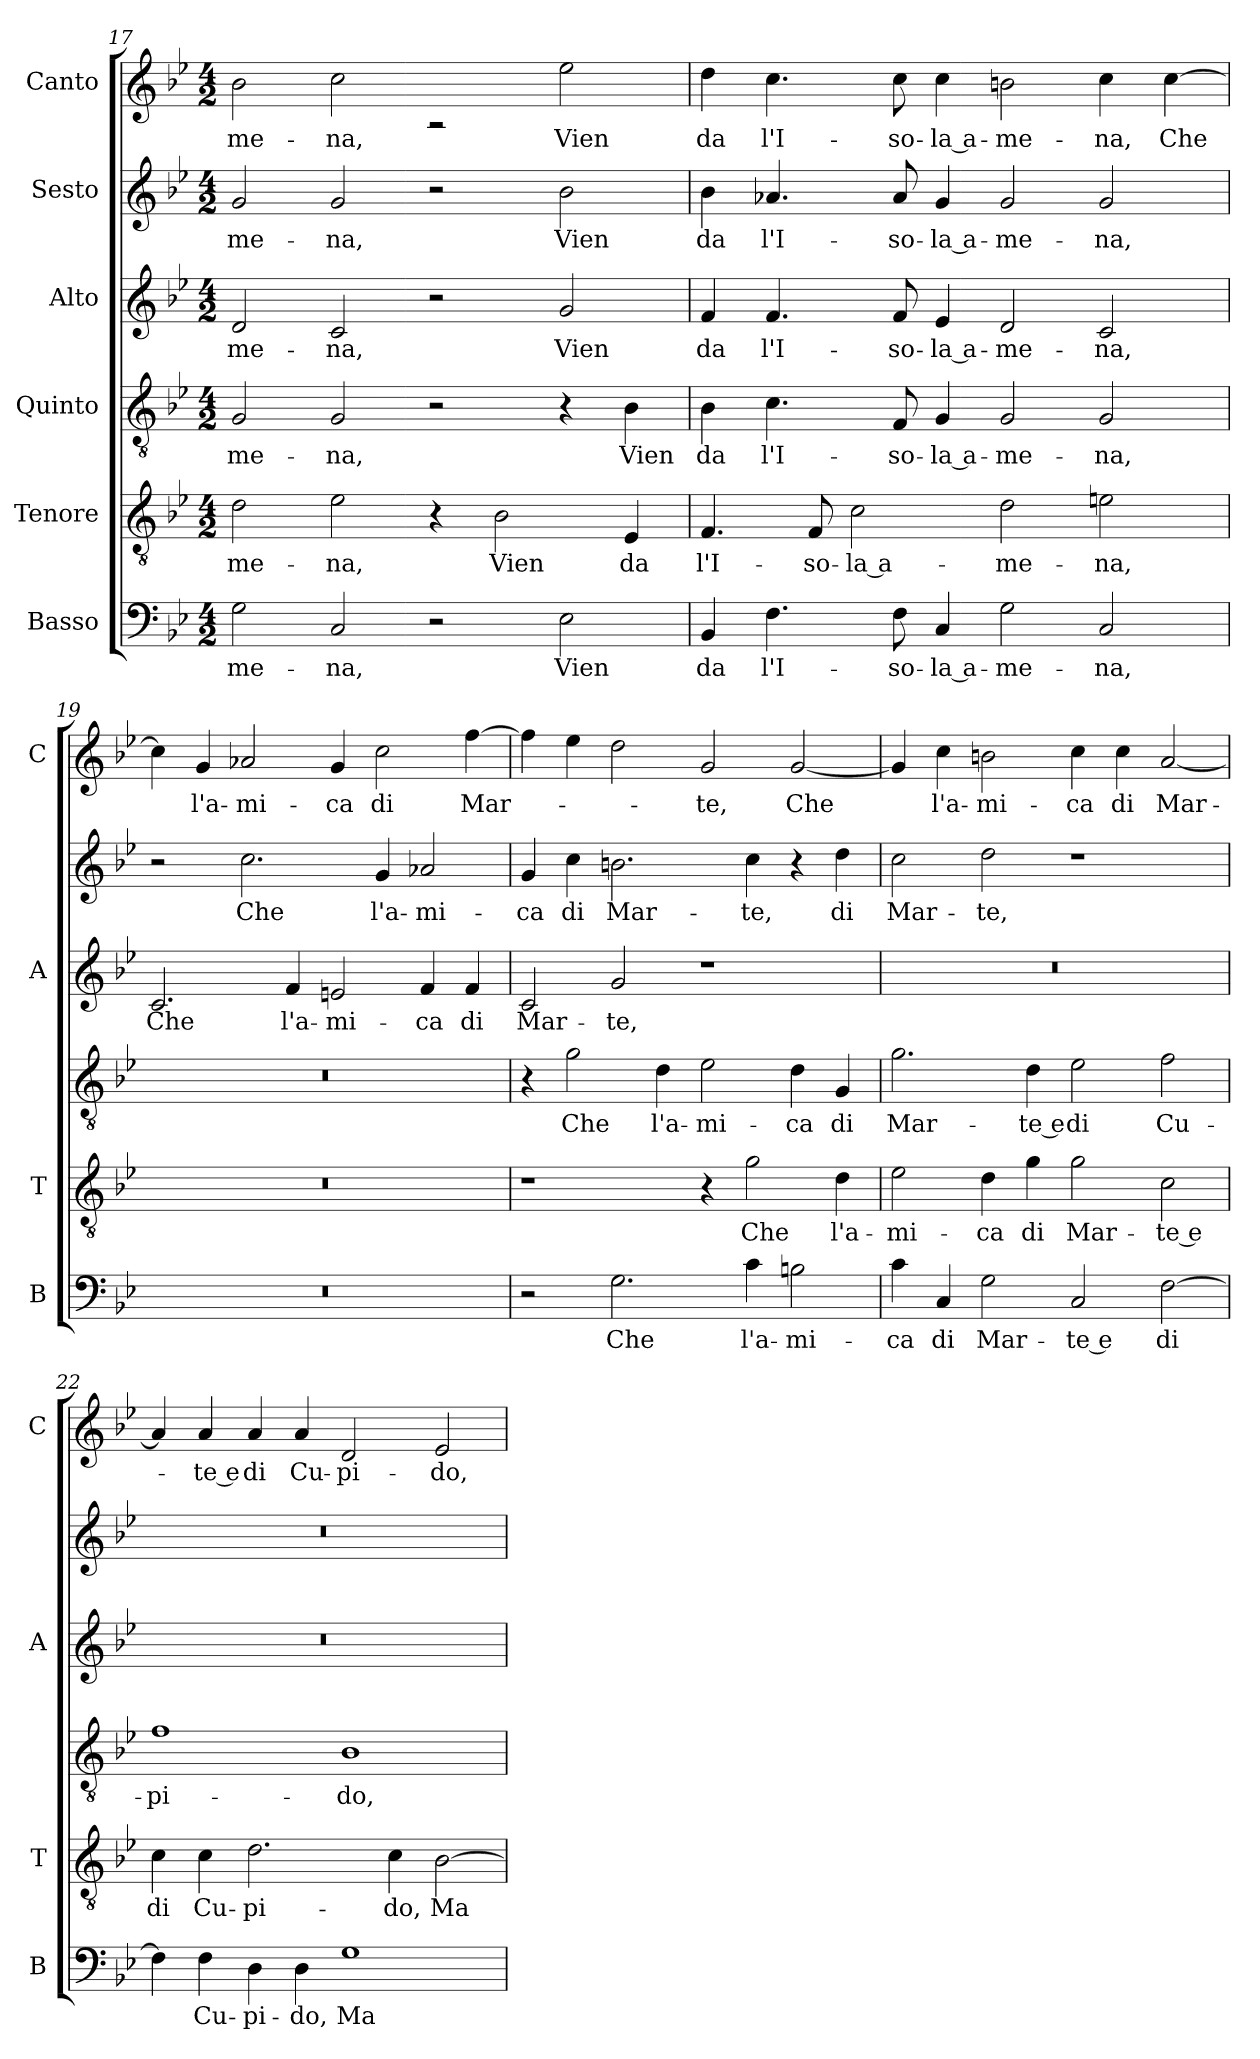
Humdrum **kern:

**kern	**text	**kern	**text	**kern	**text	**kern	**text	**kern	**text	**kern	**text
*part6	*part6	*part5	*part5	*part4	*part4	*part3	*part3	*part2	*part2	*part1	*part1
*staff6	*staff6	*staff5	*staff5	*staff4	*staff4	*staff3	*staff3	*staff2	*staff2	*staff1	*staff1
*I"Basso	*	*I"Tenore	*	*I"Quinto	*	*I"Alto	*	*I"Sesto	*	*I"Canto	*
*I'B	*	*I'T	*	*	*	*I'A	*	*	*	*I'C	*
*clefF4	*	*clefGv2	*	*clefGv2	*	*clefG2	*	*clefG2	*	*clefG2	*
*k[b-e-]	*	*k[b-e-]	*	*k[b-e-]	*	*k[b-e-]	*	*k[b-e-]	*	*k[b-e-]	*
*B-:	*	*B-:	*	*B-:	*	*B-:	*	*B-:	*	*B-:	*
*M4/2	*	*M4/2	*	*M4/2	*	*M4/2	*	*M4/2	*	*M4/2	*
=17	=17	=17	=17	=17	=17	=17	=17	=17	=17	=17	=17
!	!LO:LY:b	!	!LO:LY:b	!	!LO:LY:b	!	!LO:LY:b	!	!LO:LY:b	!	!LO:LY:b
2G\	-me-	2d\	-me-	2G/	-me-	2d/	-me-	2g/	-me-	2b-\	-me-
!	!LO:LY:b	!	!LO:LY:b	!	!LO:LY:b	!	!LO:LY:b	!	!LO:LY:b	!	!LO:LY:b
2C/	-na,	2e-\	-na,	2G/	-na,	2c/	-na,	2g/	-na,	2cc\	-na,
2r	.	4r	.	2r	.	2r	.	2r	.	2rB	.
!	!	!	!LO:LY:b	!	!	!	!	!	!	!	!
.	.	2B-\	Vien	.	.	.	.	.	.	.	.
!	!LO:LY:b	!	!	!	!	!	!LO:LY:b	!	!LO:LY:b	!	!LO:LY:b
2E-\	Vien	.	.	4r	.	2g/	Vien	2b-\	Vien	2ee-\	Vien
!	!	!	!LO:LY:b	!	!LO:LY:b	!	!	!	!	!	!
.	.	4E-/	da	4B-\	Vien	.	.	.	.	.	.
!!LO:PB:g=z
=18	=18	=18	=18	=18	=18	=18	=18	=18	=18	=18	=18
!	!LO:LY:b	!	!LO:LY:b	!	!LO:LY:b	!	!LO:LY:b	!	!LO:LY:b	!	!LO:LY:b
4BB-/	da	4.F/	l'I-	4B-\	da	4f/	da	4b-\	da	4dd\	da
!	!LO:LY:b	!	!	!	!LO:LY:b	!	!LO:LY:b	!	!LO:LY:b	!	!LO:LY:b
4.F\	l'I-	.	.	4.c\	l'I-	4.f/	l'I-	4.a-X/	l'I-	4.cc\	l'I-
!	!	!	!LO:LY:b	!	!	!	!	!	!	!	!
.	.	8F/	-so-	.	.	.	.	.	.	.	.
!	!	!	!LO:LY:b	!	!	!	!	!	!	!	!
.	.	2c\	-la a-	.	.	.	.	.	.	.	.
!	!LO:LY:b	!	!	!	!LO:LY:b	!	!LO:LY:b	!	!LO:LY:b	!	!LO:LY:b
8F\	-so-	.	.	8F/	-so-	8f/	-so-	8a-/	-so-	8cc\	-so-
!	!LO:LY:b	!	!	!	!LO:LY:b	!	!LO:LY:b	!	!LO:LY:b	!	!LO:LY:b
4C/	-la a-	.	.	4G/	-la a-	4e-/	-la a-	4g/	-la a-	4cc\	-la a-
!	!LO:LY:b	!	!LO:LY:b	!	!LO:LY:b	!	!LO:LY:b	!	!LO:LY:b	!	!LO:LY:b
2G\	-me-	2d\	-me-	2G/	-me-	2d/	-me-	2g/	-me-	2bn\	-me-
!	!LO:LY:b	!	!LO:LY:b	!	!LO:LY:b	!	!LO:LY:b	!	!LO:LY:b	!	!LO:LY:b
2C/	-na,	2en\	-na,	2G/	-na,	2c/	-na,	2g/	-na,	4cc\	-na,
!	!	!	!	!	!	!	!	!	!	!	!LO:LY:b
.	.	.	.	.	.	.	.	.	.	[4cc\	Che
=19	=19	=19	=19	=19	=19	=19	=19	=19	=19	=19	=19
!	!	!	!	!	!	!	!LO:LY:b	!	!	!	!
0r	.	0r	.	0r	.	2.c/	Che	2r	.	4cc\]	.
!	!	!	!	!	!	!	!	!	!	!	!LO:LY:b
.	.	.	.	.	.	.	.	.	.	4g/	l'a-
!	!	!	!	!	!	!	!	!	!LO:LY:b	!	!LO:LY:b
.	.	.	.	.	.	.	.	2.cc\	Che	2a-X/	-mi-
!	!	!	!	!	!	!	!LO:LY:b	!	!	!	!
.	.	.	.	.	.	4f/	l'a-	.	.	.	.
!	!	!	!	!	!	!	!LO:LY:b	!	!	!	!LO:LY:b
.	.	.	.	.	.	2en/	-mi-	.	.	4g/	-ca
!	!	!	!	!	!	!	!	!	!LO:LY:b	!	!LO:LY:b
.	.	.	.	.	.	.	.	4g/	l'a-	2cc\	di
!	!	!	!	!	!	!	!LO:LY:b	!	!LO:LY:b	!	!
.	.	.	.	.	.	4f/	-ca	2a-X/	-mi-	.	.
!	!	!	!	!	!	!	!LO:LY:b	!	!	!	!LO:LY:b
.	.	.	.	.	.	4f/	di	.	.	[4ff\	Mar-
=20	=20	=20	=20	=20	=20	=20	=20	=20	=20	=20	=20
!	!	!	!	!	!	!	!LO:LY:b	!	!LO:LY:b	!	!
2r	.	1r	.	4r	.	2c/	Mar-	4g/	-ca	4ff\]	.
!	!	!	!	!	!LO:LY:b	!	!	!	!LO:LY:b	!	!
.	.	.	.	2g\	Che	.	.	4cc\	di	4ee-\	.
!	!LO:LY:b	!	!	!	!	!	!LO:LY:b	!	!LO:LY:b	!	!
2.G\	Che	.	.	.	.	2g/	-te,	2.bn\	Mar-	2dd\	.
!	!	!	!	!	!LO:LY:b	!	!	!	!	!	!
.	.	.	.	4d\	l'a-	.	.	.	.	.	.
!	!	!	!	!	!LO:LY:b	!	!	!	!	!	!LO:LY:b
.	.	4r	.	2e-\	-mi-	1r	.	.	.	2g/	-te,
!	!LO:LY:b	!	!LO:LY:b	!	!	!	!	!	!LO:LY:b	!	!
4c\	l'a-	2g\	Che	.	.	.	.	4cc\	-te,	.	.
!	!LO:LY:b	!	!	!	!LO:LY:b	!	!	!	!	!	!LO:LY:b
2Bn\	-mi-	.	.	4d\	-ca	.	.	4r	.	[2g/	Che
!	!	!	!LO:LY:b	!	!LO:LY:b	!	!	!	!LO:LY:b	!	!
.	.	4d\	l'a-	4G/	di	.	.	4dd\	di	.	.
=21	=21	=21	=21	=21	=21	=21	=21	=21	=21	=21	=21
!	!LO:LY:b	!	!LO:LY:b	!	!LO:LY:b	!	!	!	!LO:LY:b	!	!
4c\	-ca	2e-\	-mi-	2.g\	Mar-	0r	.	2cc\	Mar-	4g/]	.
!	!LO:LY:b	!	!	!	!	!	!	!	!	!	!LO:LY:b
4C/	di	.	.	.	.	.	.	.	.	4cc\	l'a-
!	!LO:LY:b	!	!LO:LY:b	!	!	!	!	!	!LO:LY:b	!	!LO:LY:b
2G\	Mar-	4d\	-ca	.	.	.	.	2dd\	-te,	2bn\	-mi-
!	!	!	!LO:LY:b	!	!LO:LY:b	!	!	!	!	!	!
.	.	4g\	di	4d\	-te e	.	.	.	.	.	.
!	!LO:LY:b	!	!LO:LY:b	!	!LO:LY:b	!	!	!	!	!	!LO:LY:b
2C/	-te e	2g\	Mar-	2e-\	di	.	.	1r	.	4cc\	-ca
!	!	!	!	!	!	!	!	!	!	!	!LO:LY:b
.	.	.	.	.	.	.	.	.	.	4cc\	di
!	!LO:LY:b	!	!LO:LY:b	!	!LO:LY:b	!	!	!	!	!	!LO:LY:b
[2F\	di	2c\	-te e	2f\	Cu-	.	.	.	.	[2a/	Mar-
!!LO:LB:g=z
=22	=22	=22	=22	=22	=22	=22	=22	=22	=22	=22	=22
!	!	!	!LO:LY:b	!	!LO:LY:b	!	!	!	!	!	!
4F\]	.	4c\	di	1f	-pi-	0r	.	0r	.	4a/]	.
!	!LO:LY:b	!	!LO:LY:b	!	!	!	!	!	!	!	!LO:LY:b
4F\	Cu-	4c\	Cu-	.	.	.	.	.	.	4a/	-te e
!	!LO:LY:b	!	!LO:LY:b	!	!	!	!	!	!	!	!LO:LY:b
4D\	-pi-	2.d\	-pi-	.	.	.	.	.	.	4a/	di
!	!LO:LY:b	!	!	!	!	!	!	!	!	!	!LO:LY:b
4D\	-do,	.	.	.	.	.	.	.	.	4a/	Cu-
!	!LO:LY:b	!	!	!	!LO:LY:b	!	!	!	!	!	!LO:LY:b
1G	Ma-	.	.	1B-	-do,	.	.	.	.	2d/	-pi-
!	!	!	!LO:LY:b	!	!	!	!	!	!	!	!
.	.	4c\	-do,	.	.	.	.	.	.	.	.
!	!	!	!LO:LY:b	!	!	!	!	!	!	!	!LO:LY:b
.	.	[2B-\	Ma-	.	.	.	.	.	.	2e-/	-do,
=	=	=	=	=	=	=	=	=	=	=	=
*-	*-	*-	*-	*-	*-	*-	*-	*-	*-	*-	*-
